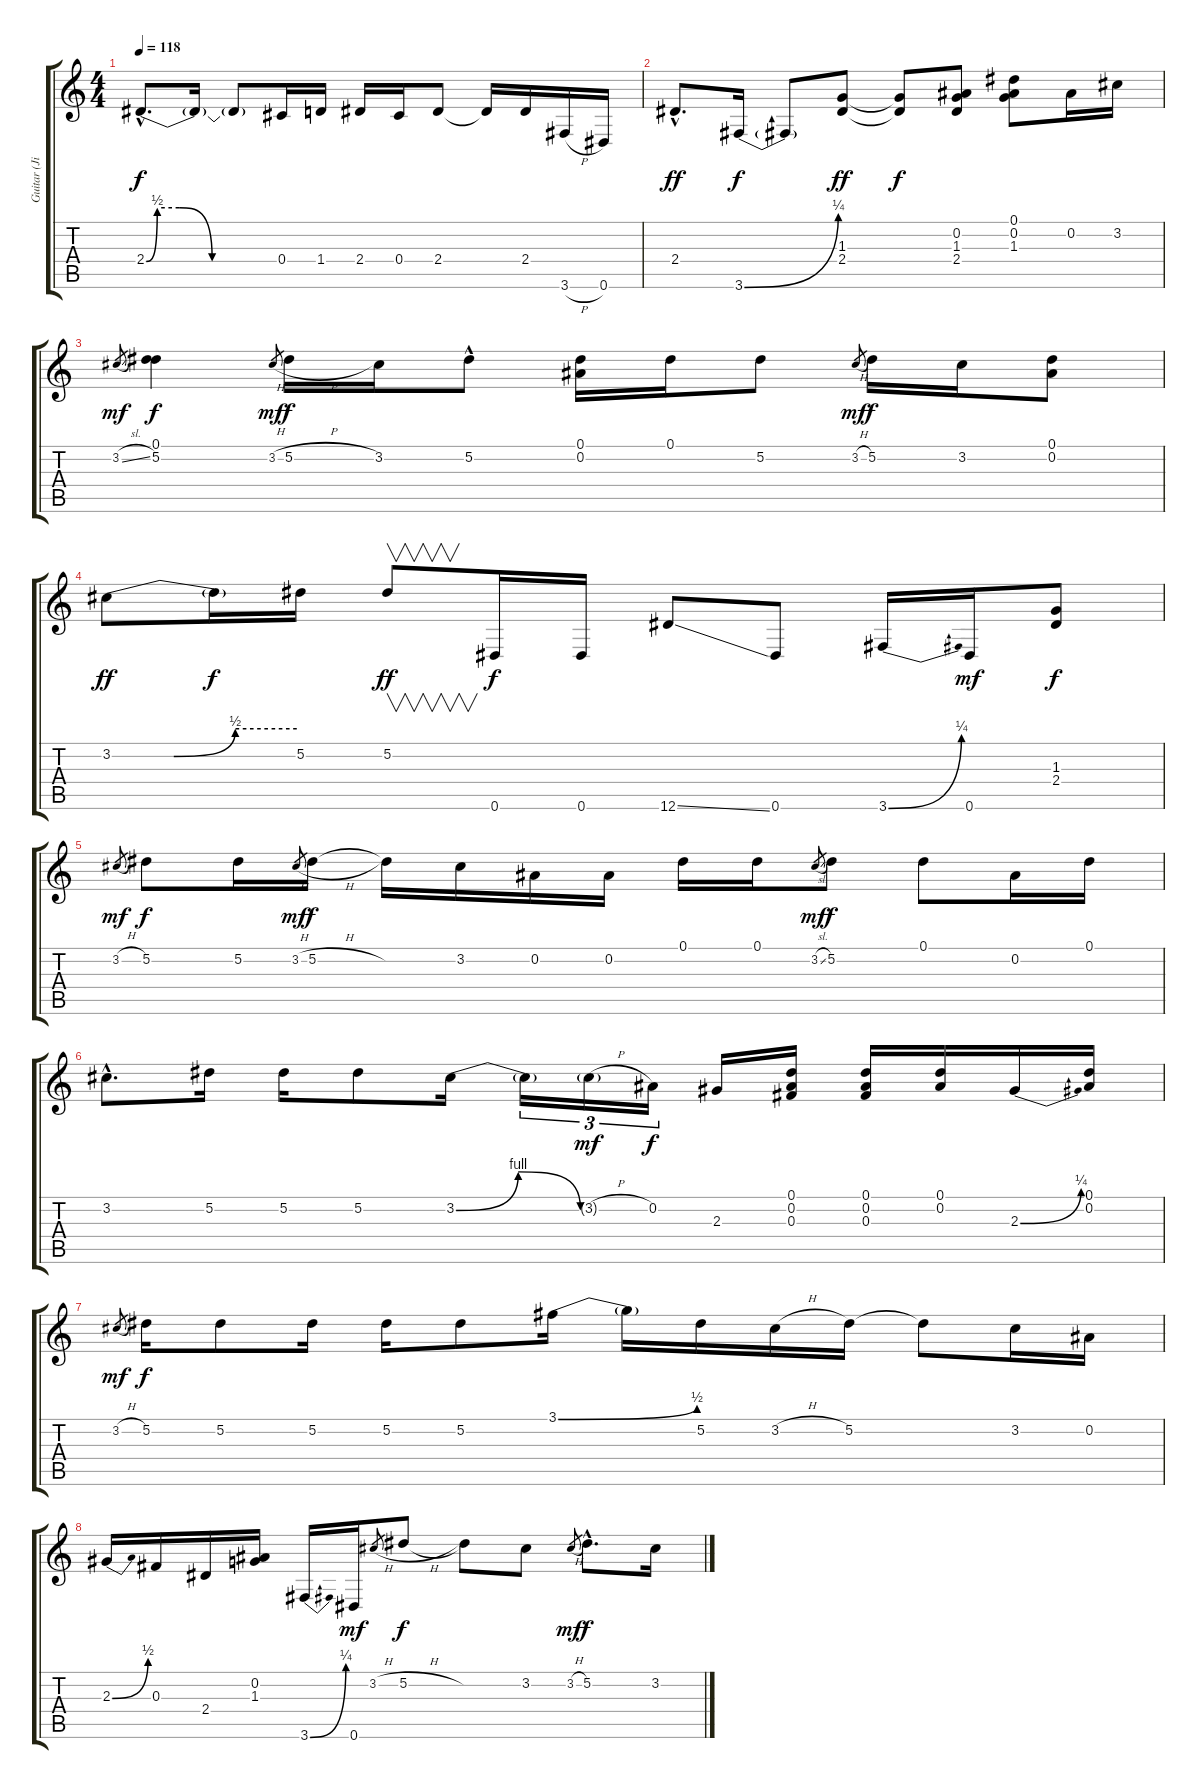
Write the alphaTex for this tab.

\track ("Guitar (Jimi Hendrix)" "Guitar (Ji") {instrument overdrivenguitar}
\staff {score tabs}
\tuning (Eb4 Bb3 Gb3 Db3 Ab2 Eb2) {hide}
\ts (4 4)
\tempo 118
\clef g2
\ks c
2.4{be (custom 0 0 5 2 15 2 30 0 60 0) hac}.8{d dy f} 2.4{t}.16 2.4{t}.8 0.4.16 1.4.16 2.4.16 0.4.16 2.4.8 2.4{t}.16 2.4.16 3.6{h}.16 0.6.16 |
2.4{hac}.8{d dy ff} 3.6{be (bend 0 0 60 1)}.16{dy f} 3.6{t}.8 (1.3 2.4).8{dy ff} (1.3{t} 2.4{t}).8{dy f} (0.2 1.3 2.4).8 (0.1 0.2 1.3).8 0.2.16 3.2.16 |
3.2{sl}.8{gr dy mf} (0.1 5.2).4{dy f} 3.2{h}.8{gr dy mf} 5.2{h}.16{dy f} 3.2.16 5.2{hac}.8 (0.1 0.2).16 0.1.16 5.2.8 3.2{h}.8{gr dy mf} 5.2.16{dy f} 3.2.16 (0.1 0.2).8 |
3.2{be (custom 0 0 20 0 40 2 60 2)}.8{dy ff} 3.2{t}.16{dy f} 5.2.16 5.2.8{v dy ff} 0.6.16{dy f} 0.6.16 12.6{ss}.8 0.6.8 3.6{be (bend 0 0 60 1)}.16 0.6.16{dy mf} (1.3 2.4).8{dy f} |
3.2{h}.8{gr dy mf} 5.2.8{dy f} 5.2.16 3.2{h}.8{gr dy mf} 5.2{h}.16{dy f} 5.2{t}.16 3.2.16 0.2.16 0.2.16 0.1.16 0.1.16 3.2{sl}.8{gr dy mf} 5.2.8{dy f} 0.1.8 0.2.16 0.1.16 |
3.2{hac}.8{d} 5.2.16 5.2.16 5.2.8 3.2{be (bendrelease 0 0 15 4 30 4 60 0)}.16 3.2{t}.16{tu (3 2)} 3.2{h g}.16{tu (3 2) dy mf} 0.2.16{tu (3 2) dy f} 2.3.16 (0.1 0.2 0.3).16 (0.1 0.2 0.3).16 (0.1 0.2).16 2.3{be (bend 0 0 60 1)}.16 (0.1 0.2).16 |
3.2{h}.8{gr dy mf} 5.2.16{dy f} 5.2.8 5.2.16 5.2.16 5.2.8 3.1{be (bend 0 0 60 2)}.16 3.1{t}.16 5.2.16 3.2{h}.16 5.2.16 5.2{t}.8 3.2.16 0.2.16 |
2.3{be (bend 0 0 60 2)}.16 0.3.16 2.4.16 (0.2 1.3).16 3.6{be (bend 0 0 60 1)}.16 0.6.16{dy mf} 3.2{h}.8{gr} 5.2{h}.8{dy f} 5.2{t}.8 3.2.8 3.2{h}.8{gr dy mf} 5.2{hac}.8{d dy f} 3.2.16
